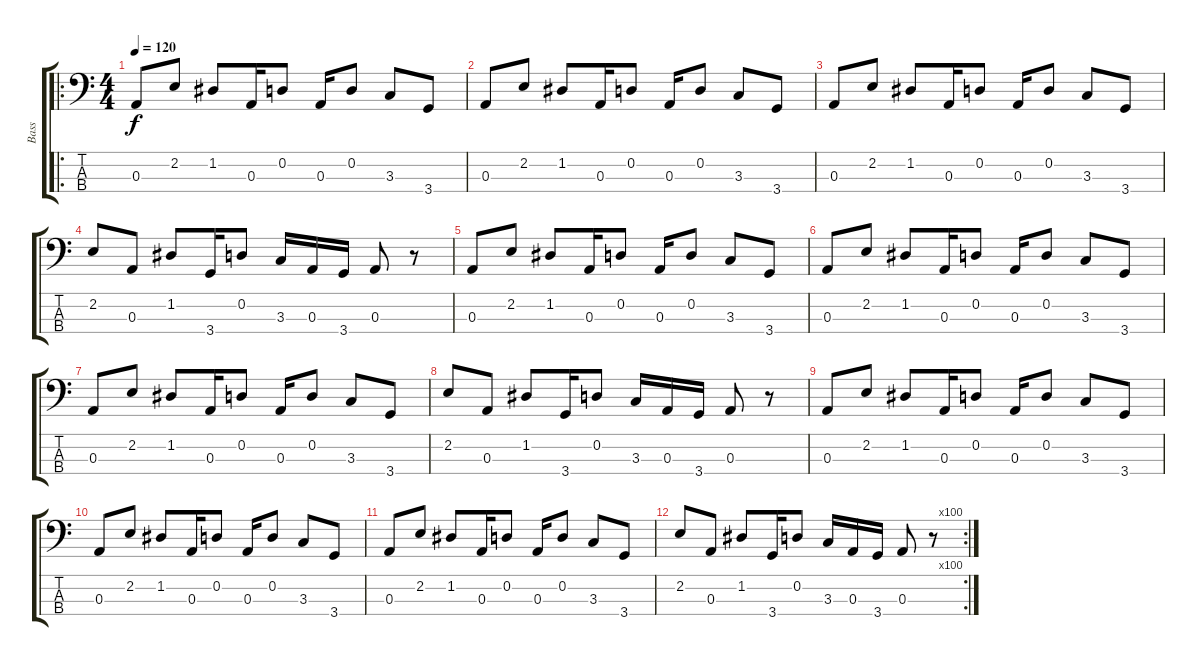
\track ("Bass" "Bass") {instrument slapbass1}
\staff {score tabs}
\tuning (G2 D2 A1 E1) {hide}
\ro
\ts (4 4)
\tempo 120
\clef f4
\ks c
0.3.8{dy f instrument slapbass1} 2.2.8 1.2.8 0.3.16 0.2.8 0.3.16 0.2.8 3.3.8 3.4.8 |
0.3.8 2.2.8 1.2.8 0.3.16 0.2.8 0.3.16 0.2.8 3.3.8 3.4.8 |
0.3.8 2.2.8 1.2.8 0.3.16 0.2.8 0.3.16 0.2.8 3.3.8 3.4.8 |
2.2.8 0.3.8 1.2.8 3.4.16 0.2.8 3.3.16 0.3.16 3.4.16 0.3.8 r.8 |
0.3.8 2.2.8 1.2.8 0.3.16 0.2.8 0.3.16 0.2.8 3.3.8 3.4.8 |
0.3.8 2.2.8 1.2.8 0.3.16 0.2.8 0.3.16 0.2.8 3.3.8 3.4.8 |
0.3.8 2.2.8 1.2.8 0.3.16 0.2.8 0.3.16 0.2.8 3.3.8 3.4.8 |
2.2.8 0.3.8 1.2.8 3.4.16 0.2.8 3.3.16 0.3.16 3.4.16 0.3.8 r.8 |
0.3.8 2.2.8 1.2.8 0.3.16 0.2.8 0.3.16 0.2.8 3.3.8 3.4.8 |
0.3.8 2.2.8 1.2.8 0.3.16 0.2.8 0.3.16 0.2.8 3.3.8 3.4.8 |
0.3.8 2.2.8 1.2.8 0.3.16 0.2.8 0.3.16 0.2.8 3.3.8 3.4.8 |
\rc 100
2.2.8 0.3.8 1.2.8 3.4.16 0.2.8 3.3.16 0.3.16 3.4.16 0.3.8 r.8
